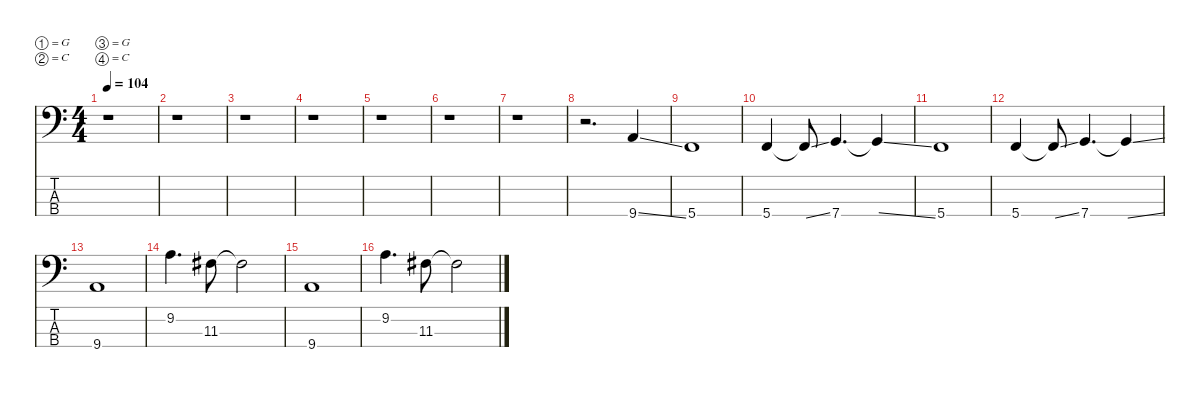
\defaultSystemsLayout 4
\hideDynamics
\bracketExtendMode nobrackets
\singleTrackTrackNamePolicy hidden
\multiTrackTrackNamePolicy hidden
\firstSystemTrackNameMode fullname
\firstSystemTrackNameOrientation horizontal
\otherSystemsTrackNameOrientation horizontal
\track ("Bass" "el.bs.") {defaultSystemsLayout 8 instrument electricbassfinger}
\staff {score tabs}
\tuning (G2 C2 G1 C1)
\ts (4 4)
\beaming (8 2 2 2 2)
\tempo 104
\clef f4
\ks c
r.1{dy fff instrument electricbassfinger beam Down} |
r.1{beam Down} |
r.1{beam Down} |
r.1{beam Down} |
r.1{beam Down} |
r.1{beam Down} |
r.1{beam Down} |
r.2{d beam Down} 9.4{ss}.4{beam Up} |
5.4.1{dy ff beam Up} |
5.4.4{beam Up} 5.4{ss t}.8{beam Up} 7.4.4{d beam Up} 7.4{ss t}.4{beam Up} |
5.4.1{beam Up} |
5.4.4{beam Up} 5.4{ss t}.8{beam Up} 7.4.4{d beam Up} 7.4{ss t}.4{beam Up} |
9.4.1{beam Up} |
9.2.4{d beam Down} 11.3{acc #}.8{beam Down} 11.3{t acc #}.2{beam Down} |
9.4.1{beam Up} |
9.2.4{d beam Down} 11.3{acc #}.8{beam Down} 11.3{t acc #}.2{beam Down}
